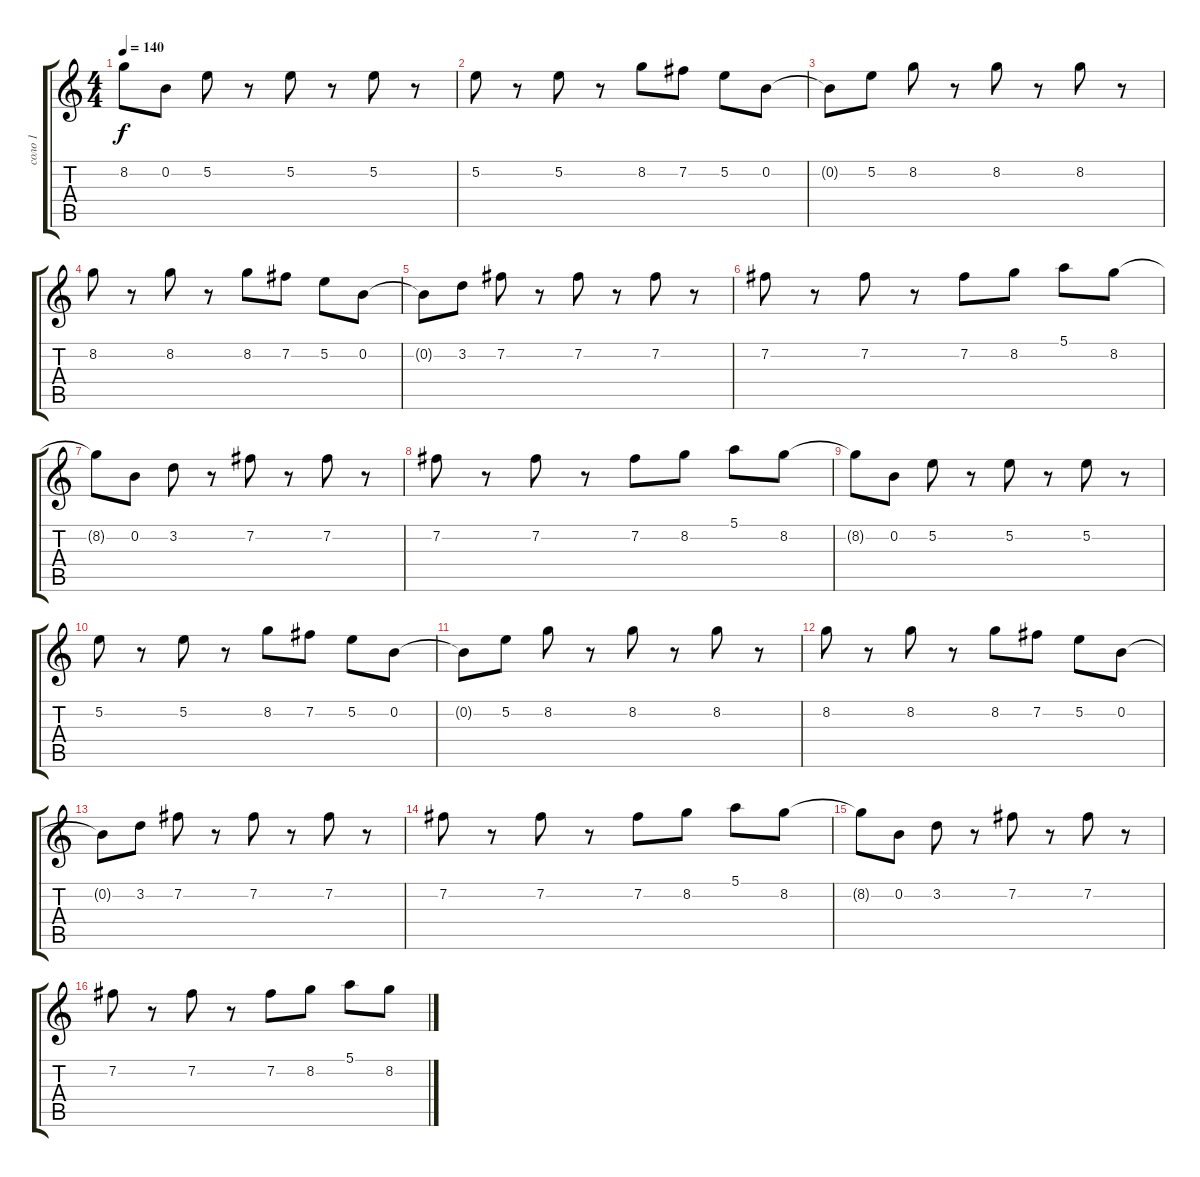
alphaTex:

\track ("соло 1" "соло 1") {instrument overdrivenguitar}
\staff {score tabs}
\tuning (E4 B3 G3 D3 A2 E2) {hide}
\ts (4 4)
\tempo 140
\clef g2
\ks c
8.2{t}.8{dy f} 0.2.8 5.2.8 r.8 5.2.8 r.8 5.2.8 r.8 |
5.2.8 r.8 5.2.8 r.8 8.2.8 7.2.8 5.2.8 0.2.8 |
0.2{t}.8 5.2.8 8.2.8 r.8 8.2.8 r.8 8.2.8 r.8 |
8.2.8 r.8 8.2.8 r.8 8.2.8 7.2.8 5.2.8 0.2.8 |
0.2{t}.8 3.2.8 7.2.8 r.8 7.2.8 r.8 7.2.8 r.8 |
7.2.8 r.8 7.2.8 r.8 7.2.8 8.2.8 5.1.8 8.2.8 |
8.2{t}.8 0.2.8 3.2.8 r.8 7.2.8 r.8 7.2.8 r.8 |
7.2.8 r.8 7.2.8 r.8 7.2.8 8.2.8 5.1.8 8.2.8 |
8.2{t}.8 0.2.8 5.2.8 r.8 5.2.8 r.8 5.2.8 r.8 |
5.2.8 r.8 5.2.8 r.8 8.2.8 7.2.8 5.2.8 0.2.8 |
0.2{t}.8{instrument overdrivenguitar} 5.2.8 8.2.8 r.8 8.2.8 r.8 8.2.8 r.8 |
8.2.8 r.8 8.2.8 r.8 8.2.8 7.2.8 5.2.8 0.2.8 |
0.2{t}.8 3.2.8 7.2.8 r.8 7.2.8 r.8 7.2.8 r.8 |
7.2.8 r.8 7.2.8 r.8 7.2.8 8.2.8 5.1.8 8.2.8 |
8.2{t}.8 0.2.8 3.2.8 r.8 7.2.8 r.8 7.2.8 r.8 |
7.2.8 r.8 7.2.8 r.8 7.2.8 8.2.8 5.1.8 8.2.8
